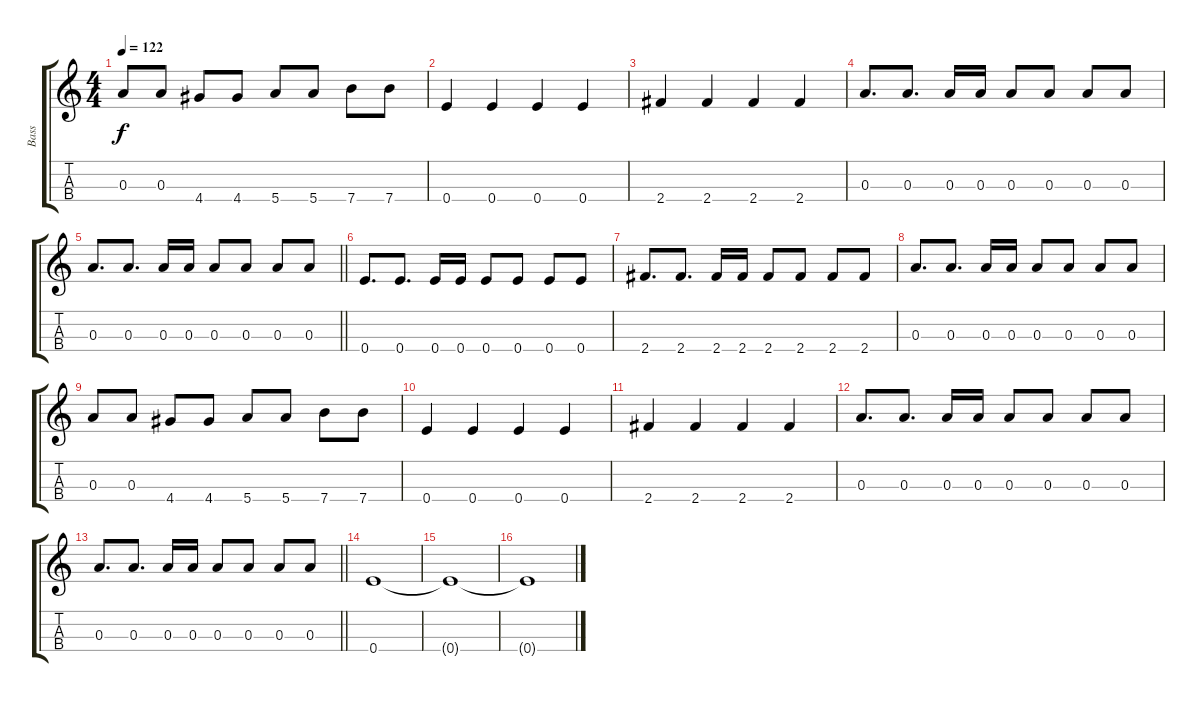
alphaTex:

\track ("Bass" "Bass") {instrument electricbasspick}
\staff {score tabs}
\tuning (G4 D3 A3 E3) {hide}
\ts (4 4)
\tempo 122
\clef g2
\ks c
0.3.8{dy f} 0.3.8 4.4.8 4.4.8 5.4.8 5.4.8 7.4.8 7.4.8 |
0.4.4 0.4.4 0.4.4 0.4.4 |
2.4.4 2.4.4 2.4.4 2.4.4 |
0.3.8{d} 0.3.8{d} 0.3.16 0.3.16 0.3.8 0.3.8 0.3.8 0.3.8 |
\barLineRight lightlight
0.3.8{d} 0.3.8{d} 0.3.16 0.3.16 0.3.8 0.3.8 0.3.8 0.3.8 |
0.4.8{d} 0.4.8{d} 0.4.16 0.4.16 0.4.8 0.4.8 0.4.8 0.4.8 |
2.4.8{d} 2.4.8{d} 2.4.16 2.4.16 2.4.8 2.4.8 2.4.8 2.4.8 |
0.3.8{d} 0.3.8{d} 0.3.16 0.3.16 0.3.8 0.3.8 0.3.8 0.3.8 |
0.3.8 0.3.8 4.4.8 4.4.8 5.4.8 5.4.8 7.4.8 7.4.8 |
0.4.4 0.4.4 0.4.4 0.4.4 |
2.4.4 2.4.4 2.4.4 2.4.4 |
0.3.8{d} 0.3.8{d} 0.3.16 0.3.16 0.3.8 0.3.8 0.3.8 0.3.8 |
\barLineRight lightlight
0.3.8{d} 0.3.8{d} 0.3.16 0.3.16 0.3.8 0.3.8 0.3.8 0.3.8 |
0.4.1 |
0.4{t}.1 |
0.4{t}.1
